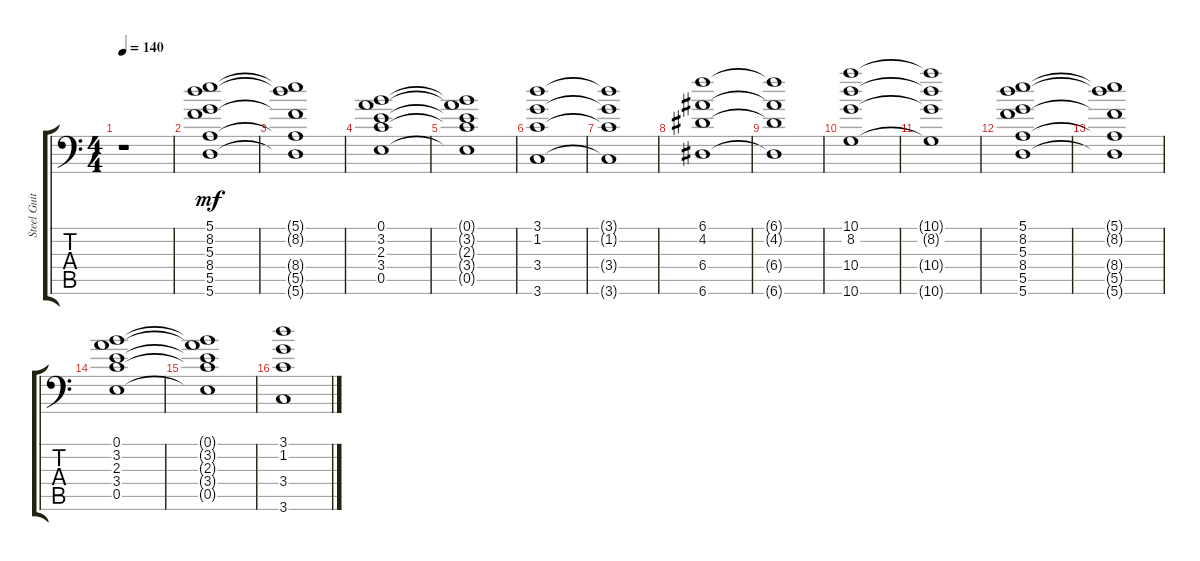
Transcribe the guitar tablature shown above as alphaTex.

\track ("Steel Guitar" "Steel Guit") {instrument acousticguitarsteel}
\staff {score tabs}
\tuning (B3 Gb3 D3 A2 E2 A1) {hide}
\ts (4 4)
\tempo 140
\clef f4
\ks c
r.1{dy mf} |
(5.1 8.2 5.3 8.4 5.5 5.6).1 |
(5.1{t} 8.2{t} 8.4{t} 5.5{t} 5.6{t}).1 |
(0.1 3.2 2.3 3.4 0.5).1 |
(0.1{t} 3.2{t} 2.3{t} 3.4{t} 0.5{t}).1 |
(3.1 1.2 3.4 3.6).1 |
(3.1{t} 1.2{t} 3.4{t} 3.6{t}).1 |
(6.1 4.2 6.4 6.6).1 |
(6.1{t} 4.2{t} 6.4{t} 6.6{t}).1 |
(10.1 8.2 10.4 10.6).1 |
(10.1{t} 8.2{t} 10.4{t} 10.6{t}).1 |
(5.1 8.2 5.3 8.4 5.5 5.6).1 |
(5.1{t} 8.2{t} 8.4{t} 5.5{t} 5.6{t}).1 |
(0.1 3.2 2.3 3.4 0.5).1 |
(0.1{t} 3.2{t} 2.3{t} 3.4{t} 0.5{t}).1 |
(3.1 1.2 3.4 3.6).1
